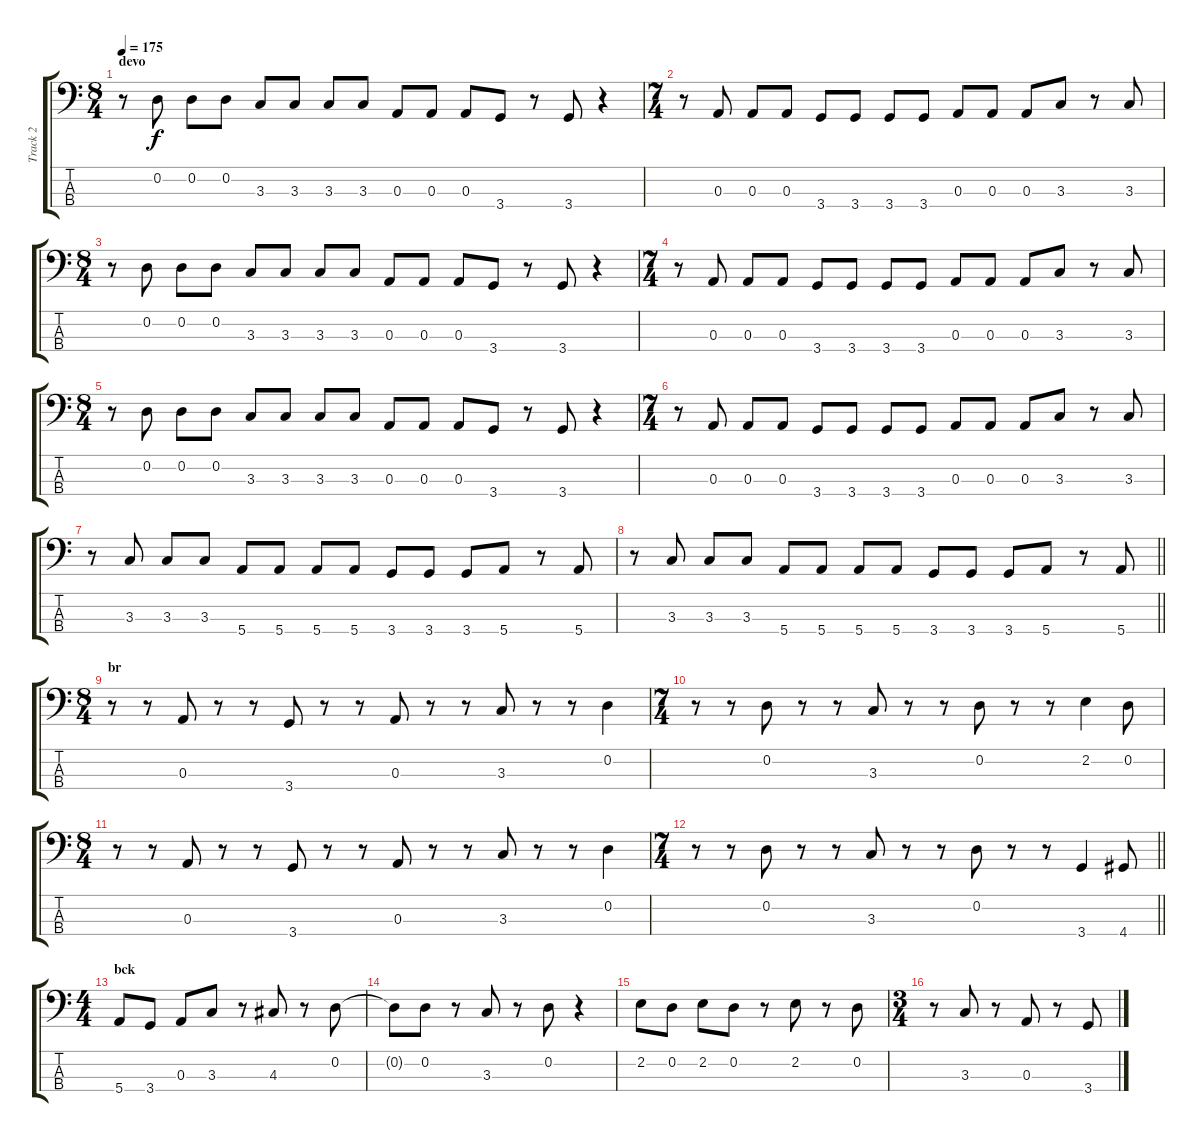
\track ("Track 2" "Track 2") {instrument electricbassfinger}
\staff {score tabs}
\tuning (G2 D2 A1 E1) {hide}
\ts (8 4)
\section ("" "devo")
\tempo 175
\clef f4
\ks c
r.8{dy f} 0.2.8 0.2.8 0.2.8 3.3.8 3.3.8 3.3.8 3.3.8 0.3.8 0.3.8 0.3.8 3.4.8 r.8 3.4.8 r.4 |
\ts (7 4)
r.8 0.3.8 0.3.8 0.3.8 3.4.8 3.4.8 3.4.8 3.4.8 0.3.8 0.3.8 0.3.8 3.3.8 r.8 3.3.8 |
\ts (8 4)
r.8 0.2.8 0.2.8 0.2.8 3.3.8 3.3.8 3.3.8 3.3.8 0.3.8 0.3.8 0.3.8 3.4.8 r.8 3.4.8 r.4 |
\ts (7 4)
r.8 0.3.8 0.3.8 0.3.8 3.4.8 3.4.8 3.4.8 3.4.8 0.3.8 0.3.8 0.3.8 3.3.8 r.8 3.3.8 |
\ts (8 4)
r.8 0.2.8 0.2.8 0.2.8 3.3.8 3.3.8 3.3.8 3.3.8 0.3.8 0.3.8 0.3.8 3.4.8 r.8 3.4.8 r.4 |
\ts (7 4)
r.8 0.3.8 0.3.8 0.3.8 3.4.8 3.4.8 3.4.8 3.4.8 0.3.8 0.3.8 0.3.8 3.3.8 r.8 3.3.8 |
r.8 3.3.8 3.3.8 3.3.8 5.4.8 5.4.8 5.4.8 5.4.8 3.4.8 3.4.8 3.4.8 5.4.8 r.8 5.4.8 |
\barLineRight lightlight
r.8 3.3.8 3.3.8 3.3.8 5.4.8 5.4.8 5.4.8 5.4.8 3.4.8 3.4.8 3.4.8 5.4.8 r.8 5.4.8 |
\ts (8 4)
\section ("" "br")
r.8 r.8 0.3.8 r.8 r.8 3.4.8 r.8 r.8 0.3.8 r.8 r.8 3.3.8 r.8 r.8 0.2.4 |
\ts (7 4)
r.8 r.8 0.2.8 r.8 r.8 3.3.8 r.8 r.8 0.2.8 r.8 r.8 2.2.4 0.2.8 |
\ts (8 4)
r.8 r.8 0.3.8 r.8 r.8 3.4.8 r.8 r.8 0.3.8 r.8 r.8 3.3.8 r.8 r.8 0.2.4 |
\ts (7 4)
\barLineRight lightlight
r.8 r.8 0.2.8 r.8 r.8 3.3.8 r.8 r.8 0.2.8 r.8 r.8 3.4.4 4.4.8 |
\ts (4 4)
\section ("" "bck")
5.4.8 3.4.8 0.3.8 3.3.8 r.8 4.3.8 r.8 0.2.8 |
0.2{t}.8 0.2.8 r.8 3.3.8 r.8 0.2.8 r.4 |
2.2.8 0.2.8 2.2.8 0.2.8 r.8 2.2.8 r.8 0.2.8 |
\ts (3 4)
r.8 3.3.8 r.8 0.3.8 r.8 3.4.8
